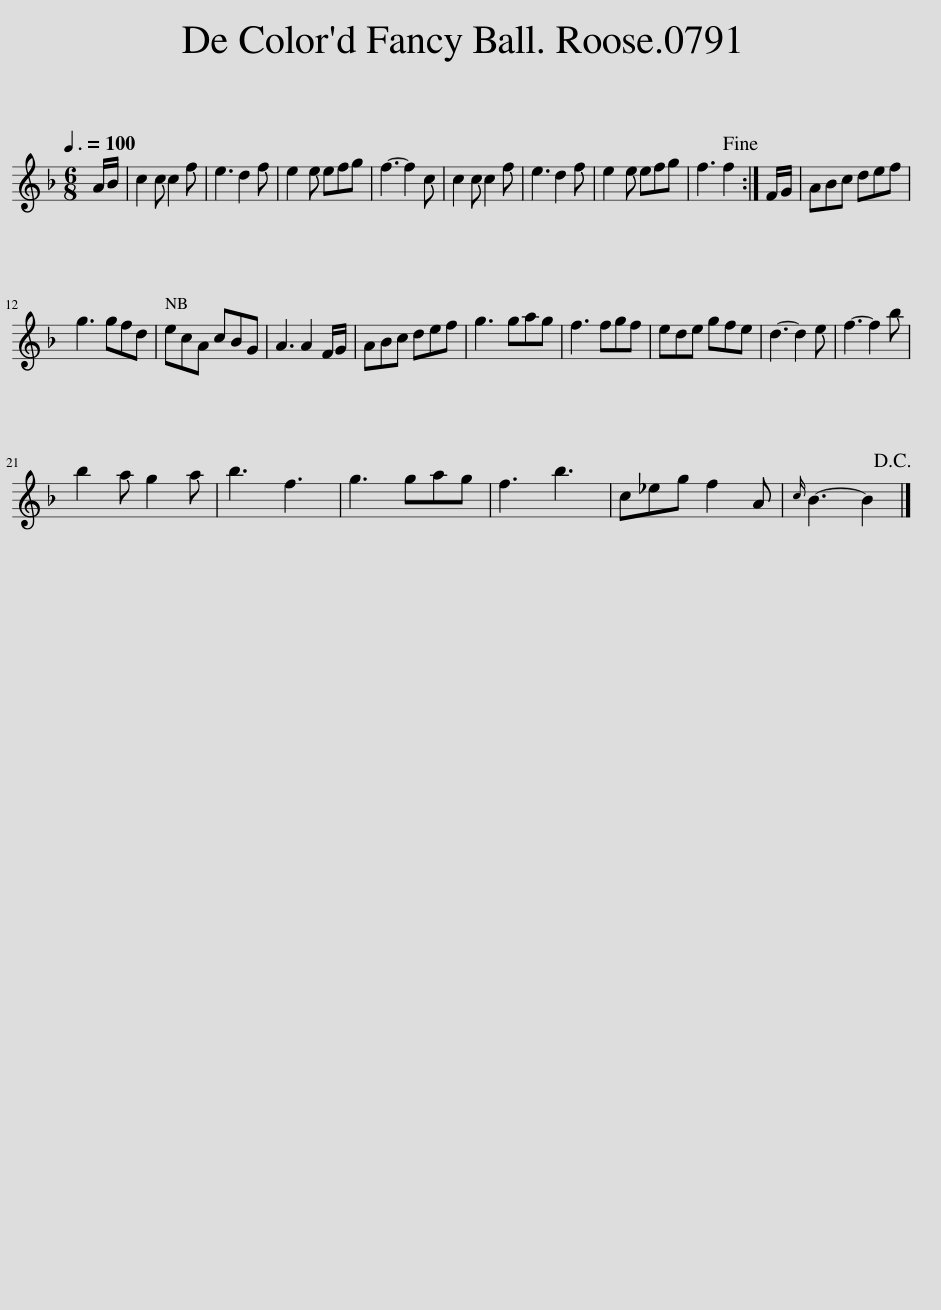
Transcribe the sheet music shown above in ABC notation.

X:1
L:1/8
Q:3/8=100
M:6/8
I:linebreak $
K:F
V:1 treble
V:1
 A/B/ | c2 c c2 f | e3 d2 f | e2 e efg | f3- f2 c | %5
 c2 c c2 f | e3 d2 f | e2 e efg | f3 f2!fine! :| F/G/ | %10
 ABc def |$ g3 gfd | ecA cBG | A3 A2 F/G/ | ABc def | %15
 g3 gag | f3 fgf | ede gfe | d3- d2 e | f3- f2 b |$ %20
 b2 a g2 a | b3 f3 | g3 gag | f3 b3 | c_eg f2 A | %25
{c} B3- B2!D.C.! |] %26
